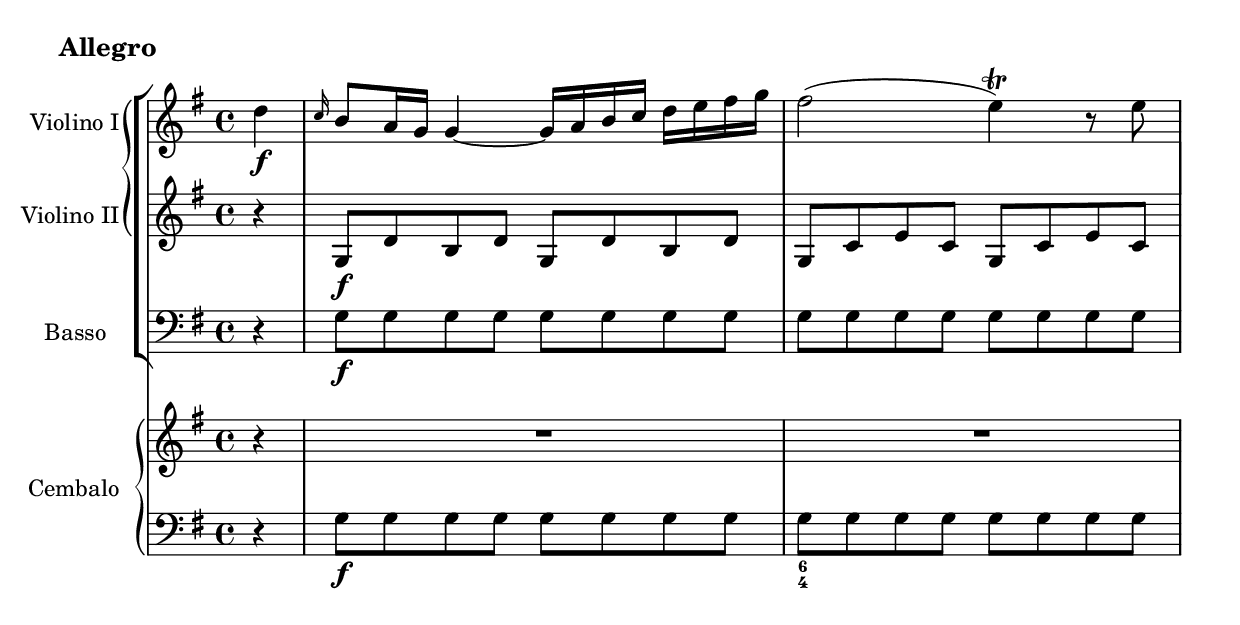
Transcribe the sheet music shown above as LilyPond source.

\version "2.22.2"
%{ \include "../../stylesheets/incipit.ly" %}
\include "../../stylesheets/typography.ly"

\header {
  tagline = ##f
}
\paper {
  page-breaking = #ly:one-page-breaking
}
\layout {
  ragged-right = ##f
}

global = {
  \time 4/4
  \key g \major
}

violinoI = \new Voice {
  \relative c'' {
    \clef "treble"
    \partial 4 d4 \f |
    \grace { c16 } b8 a16 g g4 ~ g16 a b c d e fis g |
    fis2 ( e4 \trill ) r8 e |
  }
}

violinoII = \new Voice {
  \relative c'' {
    \clef "treble"
    \partial 4 r4 |
    g,8 \f d' b d g, d' b d
    g,8 c e c g c e c |
  }
}

basso = \new Voice {
  \relative c' {
    \clef "bass"
    \partial 4 r4 |
    g8 \f g g g g g g g
    g8 g g g g g g g |
  }
}

cembaloUp = \new Voice {
  \relative c' {
    \clef "treble"
    \partial 4 r4 |
    R1 |
    R1 |
  }
}

cembaloDown = \new Voice {
  \relative c {
    \clef "bass"
    \partial 4 r4 |
    g'8 \f g g g g g g g
    << { g8 g g g g g g g } \figures { <6 4>1 } >> |
  }
}

\score {
  \header {
    piece = "Allegro"
  }
  <<
    \new StaffGroup <<
      \new GrandStaff <<
        \new Staff \with { instrumentName = "Violino I" } << \global \violinoI >>
        \new Staff \with { instrumentName = "Violino II" } << \global \violinoII >>
      >>
      \new Staff \with { instrumentName = "Basso" } << \global \basso >>
    >>
    \new PianoStaff \with { instrumentName = "Cembalo" } <<
      \new Staff = "up" << \global \cembaloUp >>
      \new Staff = "down" << \global \cembaloDown >>
    >>
  >>
}
